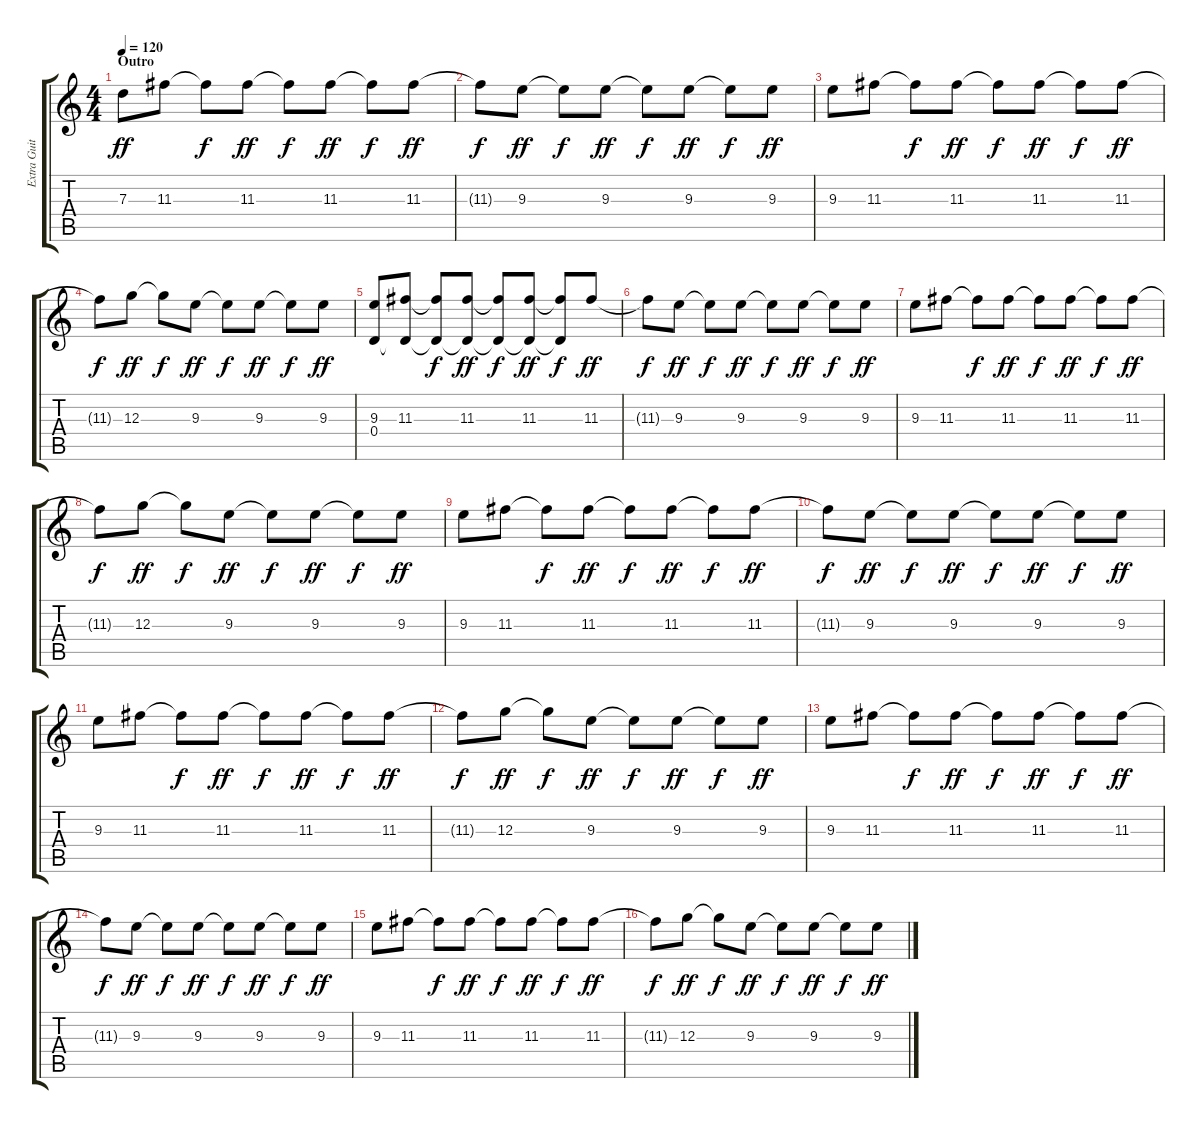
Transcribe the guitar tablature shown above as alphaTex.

\track ("Extra Guitar" "Extra Guit") {instrument overdrivenguitar}
\staff {score tabs}
\tuning (E4 B3 G3 D3 A2 E2) {hide}
\ts (4 4)
\section ("" "Outro")
\tempo 120
\clef g2
\ks c
7.3.8{dy ff} 11.3.8 11.3{t}.8{dy f} 11.3.8{dy ff} 11.3{t}.8{dy f} 11.3.8{dy ff} 11.3{t}.8{dy f} 11.3.8{dy ff} |
11.3{t}.8{dy f} 9.3.8{dy ff} 9.3{t}.8{dy f} 9.3.8{dy ff} 9.3{t}.8{dy f} 9.3.8{dy ff} 9.3{t}.8{dy f} 9.3.8{dy ff} |
9.3.8 11.3.8 11.3{t}.8{dy f} 11.3.8{dy ff} 11.3{t}.8{dy f} 11.3.8{dy ff} 11.3{t}.8{dy f} 11.3.8{dy ff} |
11.3{t}.8{dy f} 12.3.8{dy ff} 12.3{t}.8{dy f} 9.3.8{dy ff} 9.3{t}.8{dy f} 9.3.8{dy ff} 9.3{t}.8{dy f} 9.3.8{dy ff} |
(9.3 0.4).8 (11.3 0.4{t}).8 (11.3{t} 0.4{t}).8{dy f} (11.3 0.4{t}).8{dy ff} (11.3{t} 0.4{t}).8{dy f} (11.3 0.4{t}).8{dy ff} (11.3{t} 0.4{t}).8{dy f} 11.3.8{dy ff} |
11.3{t}.8{dy f} 9.3.8{dy ff} 9.3{t}.8{dy f} 9.3.8{dy ff} 9.3{t}.8{dy f} 9.3.8{dy ff} 9.3{t}.8{dy f} 9.3.8{dy ff} |
9.3.8 11.3.8 11.3{t}.8{dy f} 11.3.8{dy ff} 11.3{t}.8{dy f} 11.3.8{dy ff} 11.3{t}.8{dy f} 11.3.8{dy ff} |
11.3{t}.8{dy f} 12.3.8{dy ff} 12.3{t}.8{dy f} 9.3.8{dy ff} 9.3{t}.8{dy f} 9.3.8{dy ff} 9.3{t}.8{dy f} 9.3.8{dy ff} |
9.3.8 11.3.8 11.3{t}.8{dy f} 11.3.8{dy ff} 11.3{t}.8{dy f} 11.3.8{dy ff} 11.3{t}.8{dy f} 11.3.8{dy ff} |
11.3{t}.8{dy f} 9.3.8{dy ff} 9.3{t}.8{dy f} 9.3.8{dy ff} 9.3{t}.8{dy f} 9.3.8{dy ff} 9.3{t}.8{dy f} 9.3.8{dy ff} |
9.3.8 11.3.8 11.3{t}.8{dy f} 11.3.8{dy ff} 11.3{t}.8{dy f} 11.3.8{dy ff} 11.3{t}.8{dy f} 11.3.8{dy ff} |
11.3{t}.8{dy f} 12.3.8{dy ff} 12.3{t}.8{dy f} 9.3.8{dy ff} 9.3{t}.8{dy f} 9.3.8{dy ff} 9.3{t}.8{dy f} 9.3.8{dy ff} |
9.3.8 11.3.8 11.3{t}.8{dy f} 11.3.8{dy ff} 11.3{t}.8{dy f} 11.3.8{dy ff} 11.3{t}.8{dy f} 11.3.8{dy ff} |
11.3{t}.8{dy f} 9.3.8{dy ff} 9.3{t}.8{dy f} 9.3.8{dy ff} 9.3{t}.8{dy f} 9.3.8{dy ff} 9.3{t}.8{dy f} 9.3.8{dy ff} |
9.3.8 11.3.8 11.3{t}.8{dy f} 11.3.8{dy ff} 11.3{t}.8{dy f} 11.3.8{dy ff} 11.3{t}.8{dy f} 11.3.8{dy ff} |
11.3{t}.8{dy f} 12.3.8{dy ff} 12.3{t}.8{dy f} 9.3.8{dy ff} 9.3{t}.8{dy f} 9.3.8{dy ff} 9.3{t}.8{dy f} 9.3.8{dy ff}
